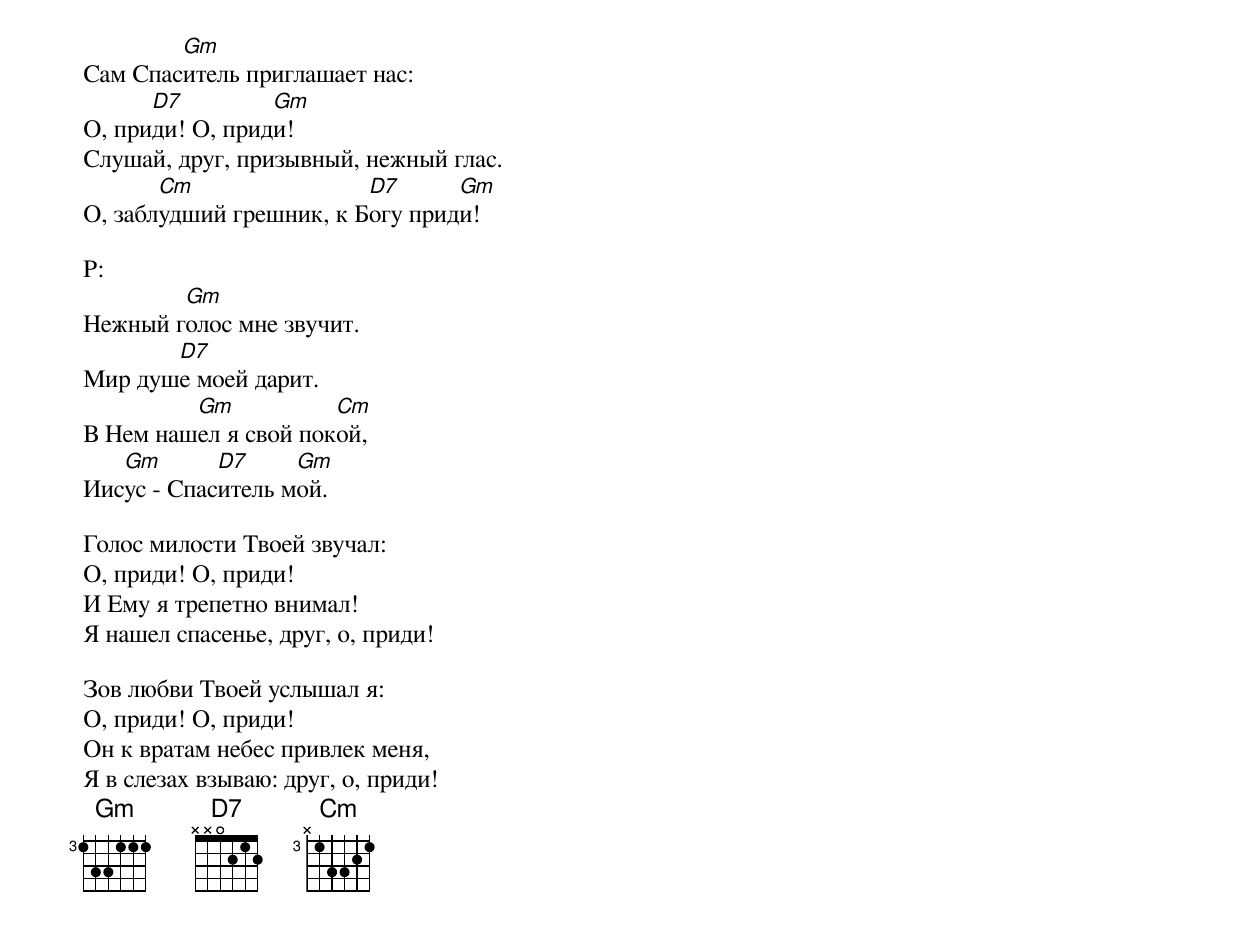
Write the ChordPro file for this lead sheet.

Сам Спас[Gm]итель приглашает нас:
О, при[D7]ди! О, прид[Gm]и!
Слушай, друг, призывный, нежный глас.
О, забл[Cm]удший грешник, к Б[D7]огу прид[Gm]и!

P:
Нежный г[Gm]олос мне звучит.
Мир душ[D7]е моей дарит.
В Нем наш[Gm]ел я свой пок[Cm]ой,
Иис[Gm]ус - Спас[D7]итель м[Gm]ой.

Голос милости Твоей звучал:
О, приди! О, приди!
И Ему я трепетно внимал!
Я нашел спасенье, друг, о, приди!

Зов любви Твоей услышал я:
О, приди! О, приди!
Он к вратам небес привлек меня,
Я в слезах взываю: друг, о, приди!
